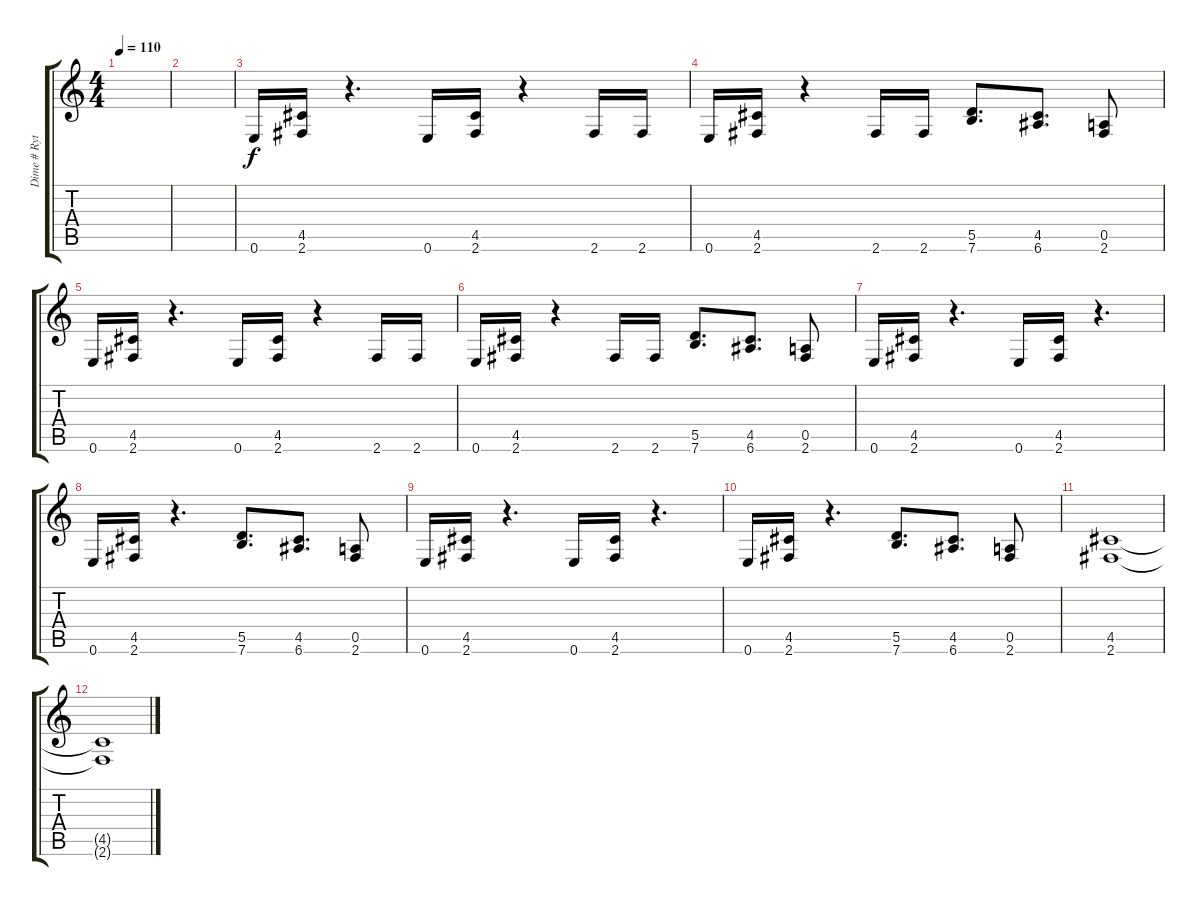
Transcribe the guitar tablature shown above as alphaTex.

\track ("Dime # Rythm" "Dime # Ryt") {instrument distortionguitar}
\staff {score tabs}
\tuning (E4 B3 G3 D3 A2 E2) {hide}
\ts (4 4)
\tempo 110
\clef g2
\ks c
|
|
0.6.16 (4.5 2.6).16 r.4{d} 0.6.16 (4.5 2.6).16 r.4 2.6.16 2.6.16 |
0.6.16 (4.5 2.6).16 r.4 2.6.16 2.6.16 (5.5 7.6).8{d} (4.5 6.6).8{d} (0.5 2.6).8 |
0.6.16 (4.5 2.6).16 r.4{d} 0.6.16 (4.5 2.6).16 r.4 2.6.16 2.6.16 |
0.6.16 (4.5 2.6).16 r.4 2.6.16 2.6.16 (5.5 7.6).8{d} (4.5 6.6).8{d} (0.5 2.6).8 |
0.6.16 (4.5 2.6).16 r.4{d} 0.6.16 (4.5 2.6).16 r.4{d} |
0.6.16 (4.5 2.6).16 r.4{d} (5.5 7.6).8{d} (4.5 6.6).8{d} (0.5 2.6).8 |
0.6.16 (4.5 2.6).16 r.4{d} 0.6.16 (4.5 2.6).16 r.4{d} |
0.6.16 (4.5 2.6).16 r.4{d} (5.5 7.6).8{d} (4.5 6.6).8{d} (0.5 2.6).8 |
(4.5 2.6).1{volume 0} |
(4.5{t} 2.6{t}).1
